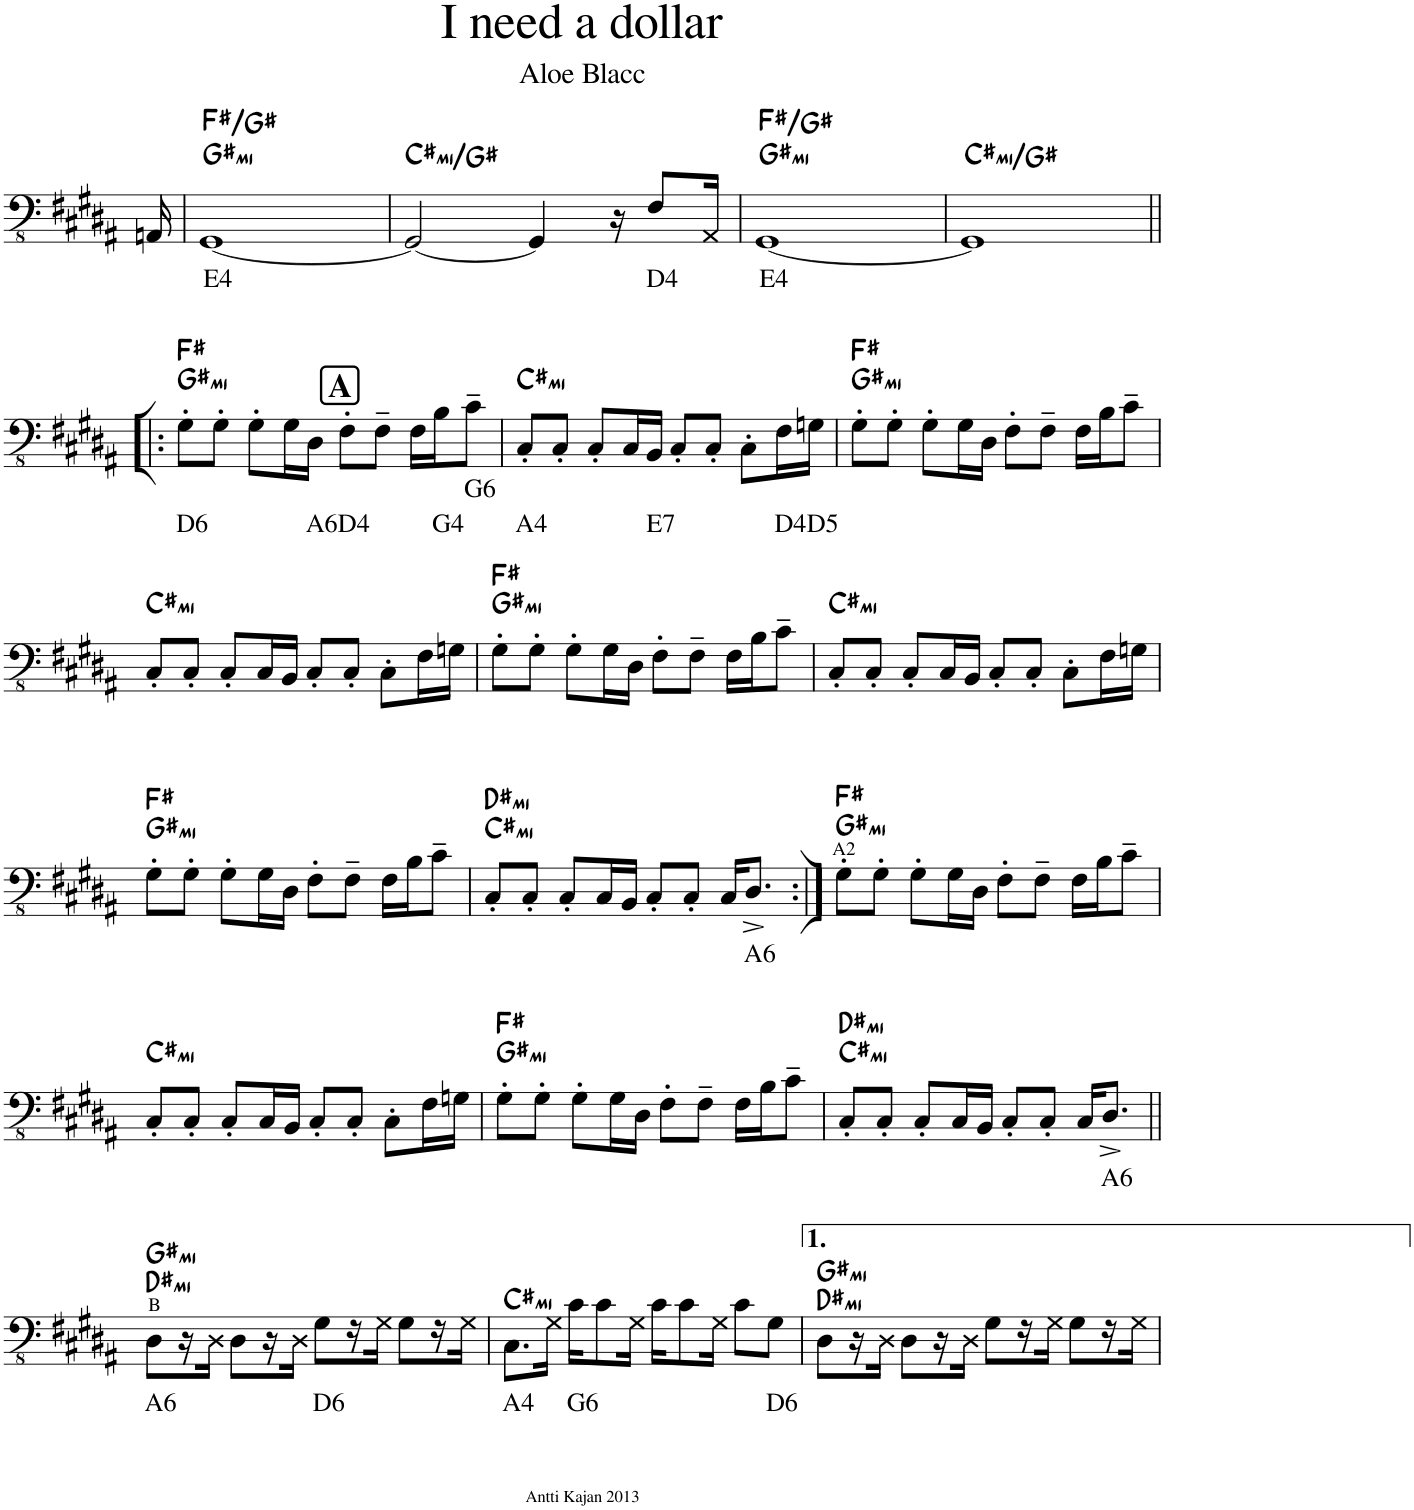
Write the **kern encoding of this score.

**kern	**text	**harte
*part1	*part1	*part1
*staff1	*staff1	*
*I"Fretless Electric Bass	*	*
*clefFv4	*	*
*k[f#c#g#d#a#]	*	*
=	=	=
16AAAn/	.	.
=1	=1	=1
!	!LO:LY:b	!LO:H:n=1:kt=mi
[1GGG#	E4	G#:min F#:maj/2
=2	=2	=2
!	!	!LO:H:kt=mi
2GGG#/_	.	C#:min/5
4GGG#/]	.	.
16r	.	.
!	!LO:LY:b	!
8FF#/L	D4	.
16AAA#/Jk	.	.
=3	=3	=3
!	!LO:LY:b	!LO:H:n=1:kt=mi
[1GGG#	E4	G#:min F#:maj/2
=4	=4	=4
!	!	!LO:H:kt=mi
1GGG#]	.	C#:min/5
!!LO:LB:g=z
=5!|:	=5!|:	=5!|:
!	!LO:LY:b	!LO:H:n=1:kt=mi
8GG#'\L	D6	G#:min F#:maj
8GG#'\J	.	.
8GG#'\L	.	.
16GG#\L	.	.
!	!LO:LY:b	!
16DD#\JJ	A6	.
!LO:TX:a:B:t=A	!	!
!	!LO:LY:b	!
8FF#'\L	D4	.
8FF#~\J	.	.
16FF#\LL	.	.
!	!LO:LY:b	!
16BB\J	G4	.
!	!LO:LY:b	!
8C#~\J	G6	.
=6	=6	=6
!	!LO:LY:b	!LO:H:kt=mi
8CC#'/L	A4	C#:min
8CC#'/J	.	.
8CC#'/L	.	.
16CC#/L	.	.
!	!LO:LY:b	!
16BBB/JJ	E7	.
8CC#'/L	.	.
8CC#'/J	.	.
8CC#'\L	.	.
!	!LO:LY:b	!
16FF#\L	D4	.
!	!LO:LY:b	!
16GGn\JJ	D5	.
=7	=7	=7
!	!	!LO:H:n=1:kt=mi
8GG#'\L	.	G#:min F#:maj
8GG#'\J	.	.
8GG#'\L	.	.
16GG#\L	.	.
16DD#\JJ	.	.
8FF#'\L	.	.
8FF#~\J	.	.
16FF#\LL	.	.
16BB\J	.	.
8C#~\J	.	.
!!LO:LB:g=z
=8	=8	=8
!	!	!LO:H:kt=mi
8CC#'/L	.	C#:min
8CC#'/J	.	.
8CC#'/L	.	.
16CC#/L	.	.
16BBB/JJ	.	.
8CC#'/L	.	.
8CC#'/J	.	.
8CC#'\L	.	.
16FF#\L	.	.
16GGn\JJ	.	.
=9	=9	=9
!	!	!LO:H:n=1:kt=mi
8GG#'\L	.	G#:min F#:maj
8GG#'\J	.	.
8GG#'\L	.	.
16GG#\L	.	.
16DD#\JJ	.	.
8FF#'\L	.	.
8FF#~\J	.	.
16FF#\LL	.	.
16BB\J	.	.
8C#~\J	.	.
=10	=10	=10
!	!	!LO:H:kt=mi
8CC#'/L	.	C#:min
8CC#'/J	.	.
8CC#'/L	.	.
16CC#/L	.	.
16BBB/JJ	.	.
8CC#'/L	.	.
8CC#'/J	.	.
8CC#'\L	.	.
16FF#\L	.	.
16GGn\JJ	.	.
!!LO:LB:g=z
=11	=11	=11
!	!	!LO:H:n=1:kt=mi
8GG#'\L	.	G#:min F#:maj
8GG#'\J	.	.
8GG#'\L	.	.
16GG#\L	.	.
16DD#\JJ	.	.
8FF#'\L	.	.
8FF#~\J	.	.
16FF#\LL	.	.
16BB\J	.	.
8C#~\J	.	.
=12	=12	=12
!	!	!LO:H:n=1:kt=mi
!	!	!LO:H:n=2:kt=mi
8CC#'/L	.	C#:min D#:min
8CC#'/J	.	.
8CC#'/L	.	.
16CC#/L	.	.
16BBB/JJ	.	.
8CC#'/L	.	.
8CC#'/J	.	.
16CC#/KL	.	.
!	!LO:LY:b	!
8.DD#^/J	A6	.
=13:|!	=13:|!	=13:|!
!	!	!LO:H:n=1:kt=mi
8GG#'\L	.	G#:min F#:maj
8GG#'\J	.	.
8GG#'\L	.	.
16GG#\L	.	.
16DD#\JJ	.	.
8FF#'\L	.	.
8FF#~\J	.	.
16FF#\LL	.	.
16BB\J	.	.
8C#~\J	.	.
!!LO:LB:g=z
=14	=14	=14
!	!	!LO:H:kt=mi
8CC#'/L	.	C#:min
8CC#'/J	.	.
8CC#'/L	.	.
16CC#/L	.	.
16BBB/JJ	.	.
8CC#'/L	.	.
8CC#'/J	.	.
8CC#'\L	.	.
16FF#\L	.	.
16GGn\JJ	.	.
=15	=15	=15
!	!	!LO:H:n=1:kt=mi
8GG#'\L	.	G#:min F#:maj
8GG#'\J	.	.
8GG#'\L	.	.
16GG#\L	.	.
16DD#\JJ	.	.
8FF#'\L	.	.
8FF#~\J	.	.
16FF#\LL	.	.
16BB\J	.	.
8C#~\J	.	.
=16	=16	=16
!	!	!LO:H:n=1:kt=mi
!	!	!LO:H:n=2:kt=mi
8CC#'/L	.	C#:min D#:min
8CC#'/J	.	.
8CC#'/L	.	.
16CC#/L	.	.
16BBB/JJ	.	.
8CC#'/L	.	.
8CC#'/J	.	.
16CC#/KL	.	.
!	!LO:LY:b	!
8.DD#^/J	A6	.
!!LO:LB:g=z
=17||	=17||	=17||
!	!LO:LY:b	!LO:H:n=1:kt=mi
!	!	!LO:H:n=2:kt=mi
8DD#\L	A6	D#:min G#:min
16r	.	.
16DD#\JJ	.	.
8DD#\L	.	.
16r	.	.
16DD#\JJ	.	.
!	!LO:LY:b	!
8GG#\L	D6	.
16r	.	.
16GG#\JJ	.	.
8GG#\L	.	.
16r	.	.
16GG#\JJ	.	.
=18	=18	=18
!	!LO:LY:b	!LO:H:kt=mi
8.CC#\L	A4	C#:min
16GG#\Jk	.	.
!	!LO:LY:b	!
16C#\KL	G6	.
8C#\	.	.
16GG#\Jk	.	.
16C#\KL	.	.
8C#\	.	.
16GG#\Jk	.	.
8C#\L	.	.
!	!LO:LY:b	!
8GG#\J	D6	.
=19	=19	=19
!	!	!LO:H:n=1:kt=mi
!	!	!LO:H:n=2:kt=mi
8DD#\L	.	D#:min G#:min
16r	.	.
16DD#\JJ	.	.
8DD#\L	.	.
16r	.	.
16DD#\JJ	.	.
8GG#\L	.	.
16r	.	.
16GG#\JJ	.	.
8GG#\L	.	.
16r	.	.
16GG#\JJ	.	.
=	=	=
*-	*-	*-
